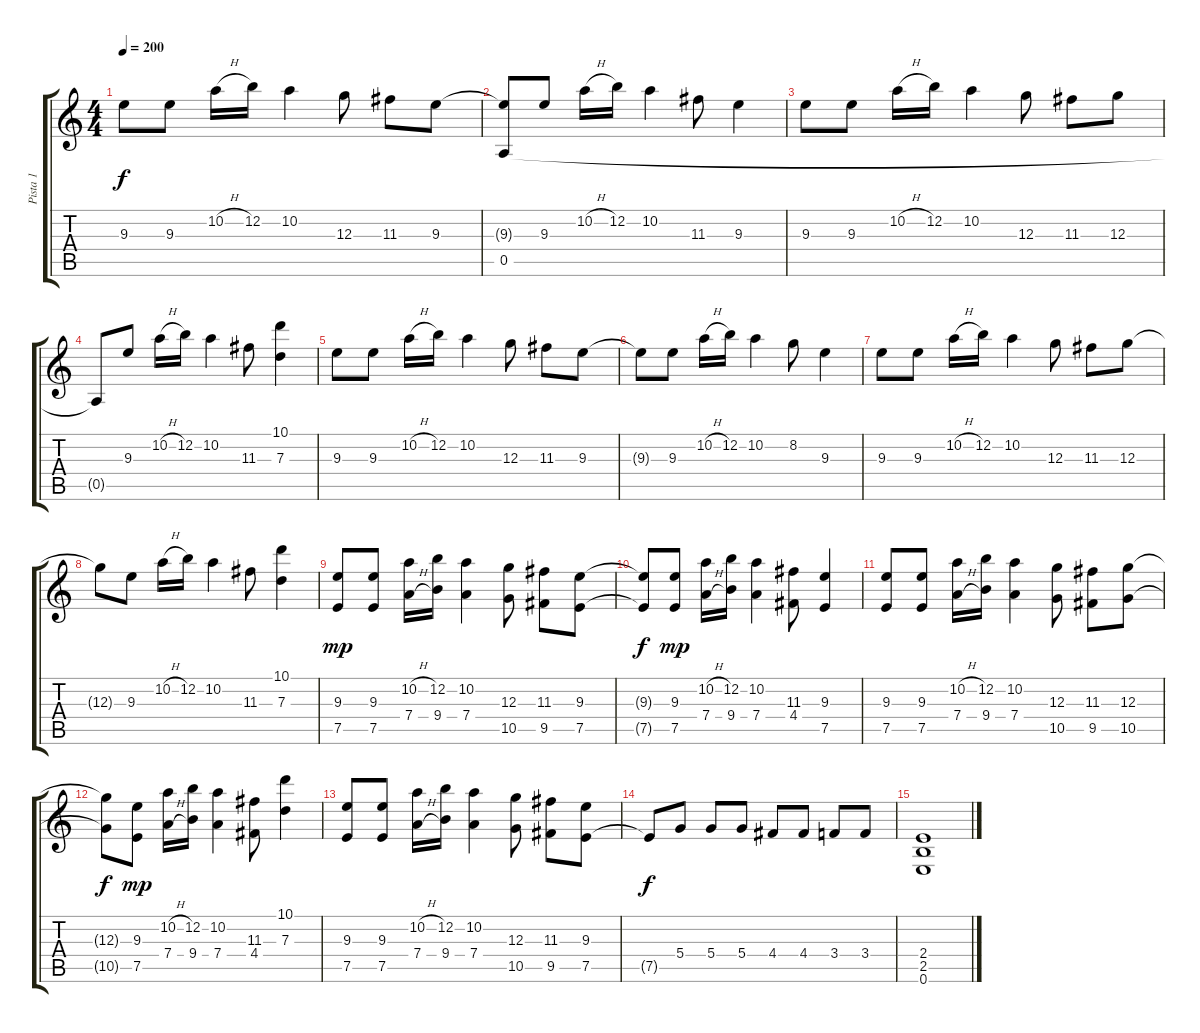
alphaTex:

\track ("Pista 1" "Pista 1") {instrument overdrivenguitar}
\staff {score tabs}
\tuning (E4 B3 G3 D3 A2 E2) {hide}
\ts (4 4)
\tempo 200
\clef g2
\ks c
9.3.8{dy f} 9.3.8 10.2{h}.16 12.2.16 10.2.4 12.3.8 11.3.8 9.3.8 |
(9.3{t} 0.5).8 9.3.8 10.2{h}.16 12.2.16 10.2.4 11.3.8 9.3.4 |
9.3.8 9.3.8 10.2{h}.16 12.2.16 10.2.4 12.3.8 11.3.8 12.3.8 |
0.5{t}.8 9.3.8 10.2{h}.16 12.2.16 10.2.4 11.3.8 (10.1 7.3).4 |
9.3.8 9.3.8 10.2{h}.16 12.2.16 10.2.4 12.3.8 11.3.8 9.3.8 |
9.3{t}.8 9.3.8 10.2{h}.16 12.2.16 10.2.4 8.2.8 9.3.4 |
9.3.8 9.3.8 10.2{h}.16 12.2.16 10.2.4 12.3.8 11.3.8 12.3.8 |
12.3{t}.8 9.3.8 10.2{h}.16 12.2.16 10.2.4 11.3.8 (10.1 7.3).4 |
(9.3 7.5).8{dy mp} (9.3 7.5).8 (10.2{h} 7.4{h}).16 (12.2 9.4).16 (10.2 7.4).4 (12.3 10.5).8 (11.3 9.5).8 (9.3 7.5).8 |
(9.3{t} 7.5{t}).8{dy f} (9.3 7.5).8{dy mp} (10.2{h} 7.4{h}).16 (12.2 9.4).16 (10.2 7.4).4 (11.3 4.4).8 (9.3 7.5).4 |
(9.3 7.5).8 (9.3 7.5).8 (10.2{h} 7.4{h}).16 (12.2 9.4).16 (10.2 7.4).4 (12.3 10.5).8 (11.3 9.5).8 (12.3 10.5).8 |
(12.3{t} 10.5{t}).8{dy f} (9.3 7.5).8{dy mp} (10.2{h} 7.4{h}).16 (12.2 9.4).16 (10.2 7.4).4 (11.3 4.4).8 (10.1 7.3).4 |
(9.3 7.5).8 (9.3 7.5).8 (10.2{h} 7.4{h}).16 (12.2 9.4).16 (10.2 7.4).4 (12.3 10.5).8 (11.3 9.5).8 (9.3 7.5).8 |
7.5{t}.8{dy f} 5.4.8 5.4.8 5.4.8 4.4.8 4.4.8 3.4.8 3.4.8 |
(2.4 2.5 0.6).1
